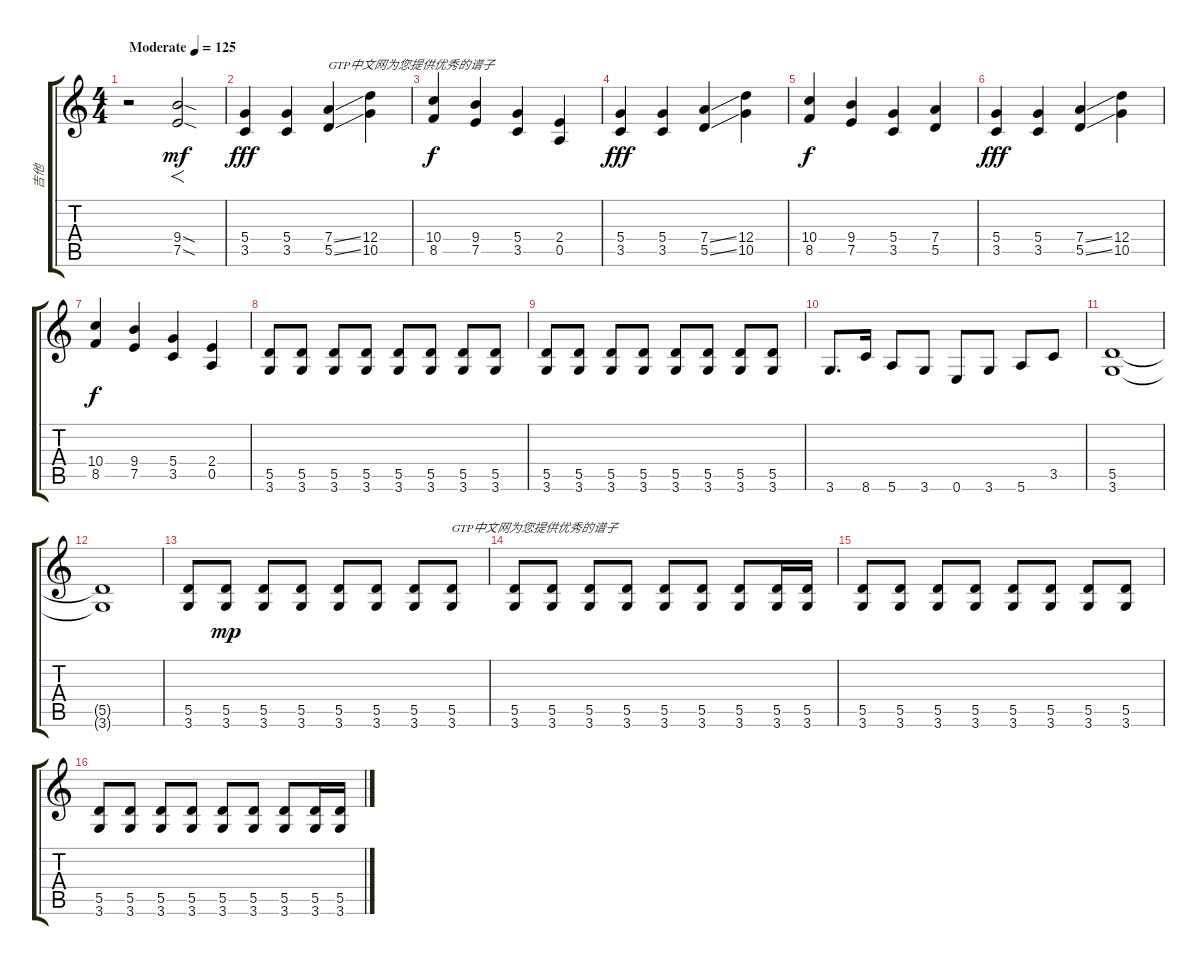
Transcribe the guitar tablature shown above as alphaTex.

\track ("吉他" "吉他") {instrument distortionguitar}
\staff {score tabs}
\tuning (E4 B3 G3 D3 A2 E2) {hide}
\ts (4 4)
\tempo (125 "Moderate")
\clef g2
\ks c
r.2{dy mf instrument distortionguitar} (9.4{sod} 7.5{sod}).2{f} |
(5.4 3.5).4{dy fff} (5.4 3.5).4 (7.4{ss} 5.5{ss}).4{txt "GTP中文网为您提供优秀的谱子"} (12.4 10.5).4 |
(10.4 8.5).4{dy f} (9.4 7.5).4 (5.4 3.5).4 (2.4 0.5).4 |
(5.4 3.5).4{dy fff} (5.4 3.5).4 (7.4{ss} 5.5{ss}).4 (12.4 10.5).4 |
(10.4 8.5).4{dy f} (9.4 7.5).4 (5.4 3.5).4 (7.4 5.5).4 |
(5.4 3.5).4{dy fff} (5.4 3.5).4 (7.4{ss} 5.5{ss}).4 (12.4 10.5).4 |
(10.4 8.5).4{dy f} (9.4 7.5).4 (5.4 3.5).4 (2.4 0.5).4 |
(5.5 3.6).8 (5.5 3.6).8 (5.5 3.6).8 (5.5 3.6).8 (5.5 3.6).8 (5.5 3.6).8 (5.5 3.6).8 (5.5 3.6).8 |
(5.5 3.6).8 (5.5 3.6).8 (5.5 3.6).8 (5.5 3.6).8 (5.5 3.6).8 (5.5 3.6).8 (5.5 3.6).8 (5.5 3.6).8 |
3.6.8{d} 8.6.16 5.6.8 3.6.8 0.6.8 3.6.8 5.6.8 3.5.8 |
(5.5 3.6).1 |
(5.5{t} 3.6{t}).1 |
(5.5 3.6).8 (5.5 3.6).8{dy mp} (5.5 3.6).8 (5.5 3.6).8 (5.5 3.6).8 (5.5 3.6).8 (5.5 3.6).8 (5.5 3.6).8{txt "GTP中文网为您提供优秀的谱子"} |
(5.5 3.6).8 (5.5 3.6).8 (5.5 3.6).8 (5.5 3.6).8 (5.5 3.6).8 (5.5 3.6).8 (5.5 3.6).8 (5.5 3.6).16 (5.5 3.6).16 |
(5.5 3.6).8 (5.5 3.6).8 (5.5 3.6).8 (5.5 3.6).8 (5.5 3.6).8 (5.5 3.6).8 (5.5 3.6).8 (5.5 3.6).8 |
(5.5 3.6).8 (5.5 3.6).8 (5.5 3.6).8 (5.5 3.6).8 (5.5 3.6).8 (5.5 3.6).8 (5.5 3.6).8 (5.5 3.6).16 (5.5 3.6).16
